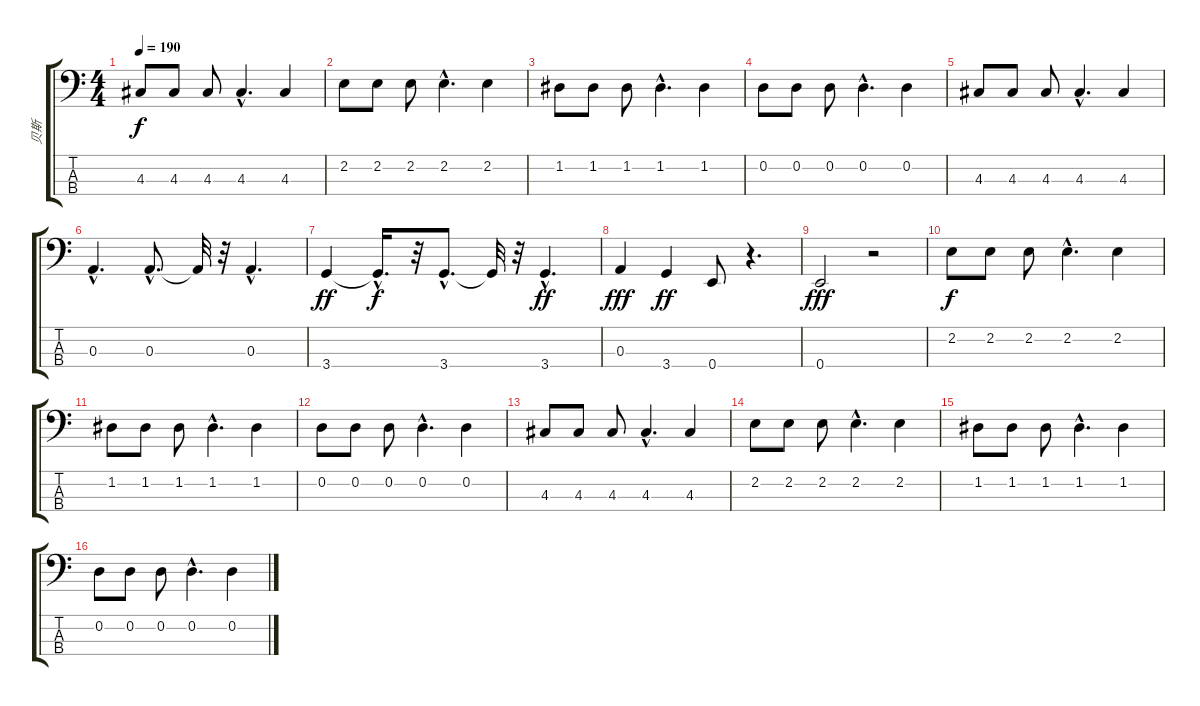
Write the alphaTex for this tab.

\track ("贝斯" "贝斯") {instrument electricbasspick}
\staff {score tabs}
\tuning (G2 D2 A1 E1) {hide}
\ts (4 4)
\tempo 190
\clef f4
\ks c
4.3.8{dy f} 4.3.8 4.3.8 4.3{hac}.4{d} 4.3.4 |
2.2.8 2.2.8 2.2.8 2.2{hac}.4{d} 2.2.4 |
1.2.8 1.2.8 1.2.8 1.2{hac}.4{d} 1.2.4 |
0.2.8 0.2.8 0.2.8 0.2{hac}.4{d} 0.2.4 |
4.3.8 4.3.8 4.3.8 4.3{hac}.4{d} 4.3.4 |
0.3{hac}.4{d} 0.3{hac}.8{d} 0.3{t}.32 r.32 0.3{hac}.4{d} |
3.4.4{dy ff} 3.4{hac t}.16{d dy f} r.32 3.4{hac}.8{d} 3.4{t}.32 r.32 3.4{hac}.4{d dy ff} |
0.3.4{dy fff} 3.4.4{dy ff} 0.4.8 r.4{d} |
0.4.2{dy fff} r.2 |
2.2.8{dy f} 2.2.8 2.2.8 2.2{hac}.4{d} 2.2.4 |
1.2.8 1.2.8 1.2.8 1.2{hac}.4{d} 1.2.4 |
0.2.8 0.2.8 0.2.8 0.2{hac}.4{d} 0.2.4 |
4.3.8 4.3.8 4.3.8 4.3{hac}.4{d} 4.3.4 |
2.2.8 2.2.8 2.2.8 2.2{hac}.4{d} 2.2.4 |
1.2.8 1.2.8 1.2.8 1.2{hac}.4{d} 1.2.4 |
0.2.8 0.2.8 0.2.8 0.2{hac}.4{d} 0.2.4
